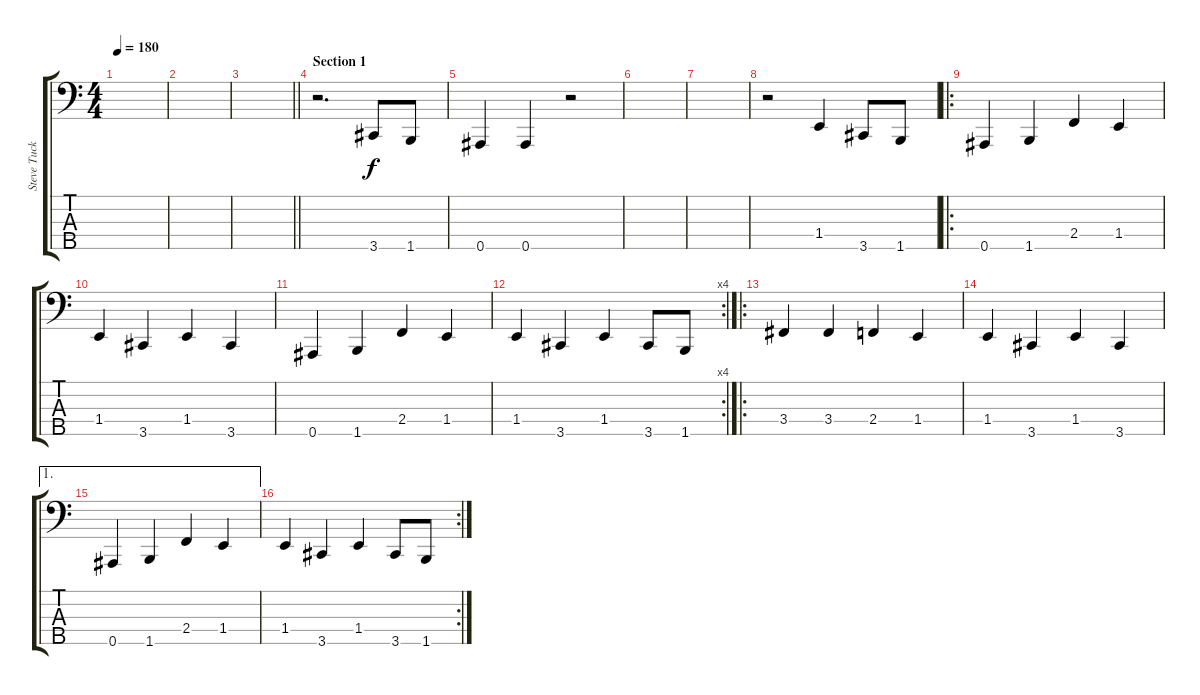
\track ("Steve Tucker" "Steve Tuck") {instrument electricbasspick}
\staff {score tabs}
\tuning (Gb2 Db2 Ab1 Eb1 Bb0) {hide}
\ts (4 4)
\tempo 180
\clef f4
\ks c
|
|
\barLineRight lightlight
|
\section ("" "Section 1")
r.2{d} 3.5.8 1.5.8 |
0.5.4 0.5.4 r.2 |
|
|
r.2 1.4.4 3.5.8 1.5.8 |
\ro
0.5.4 1.5.4 2.4.4 1.4.4 |
1.4.4 3.5.4 1.4.4 3.5.4 |
0.5.4 1.5.4 2.4.4 1.4.4 |
\rc 4
1.4.4 3.5.4 1.4.4 3.5.8 1.5.8 |
\ro
3.4.4 3.4.4 2.4.4 1.4.4 |
1.4.4 3.5.4 1.4.4 3.5.4 |
\ae 1
0.5.4 1.5.4 2.4.4 1.4.4 |
\rc 2
1.4.4 3.5.4 1.4.4 3.5.8 1.5.8
